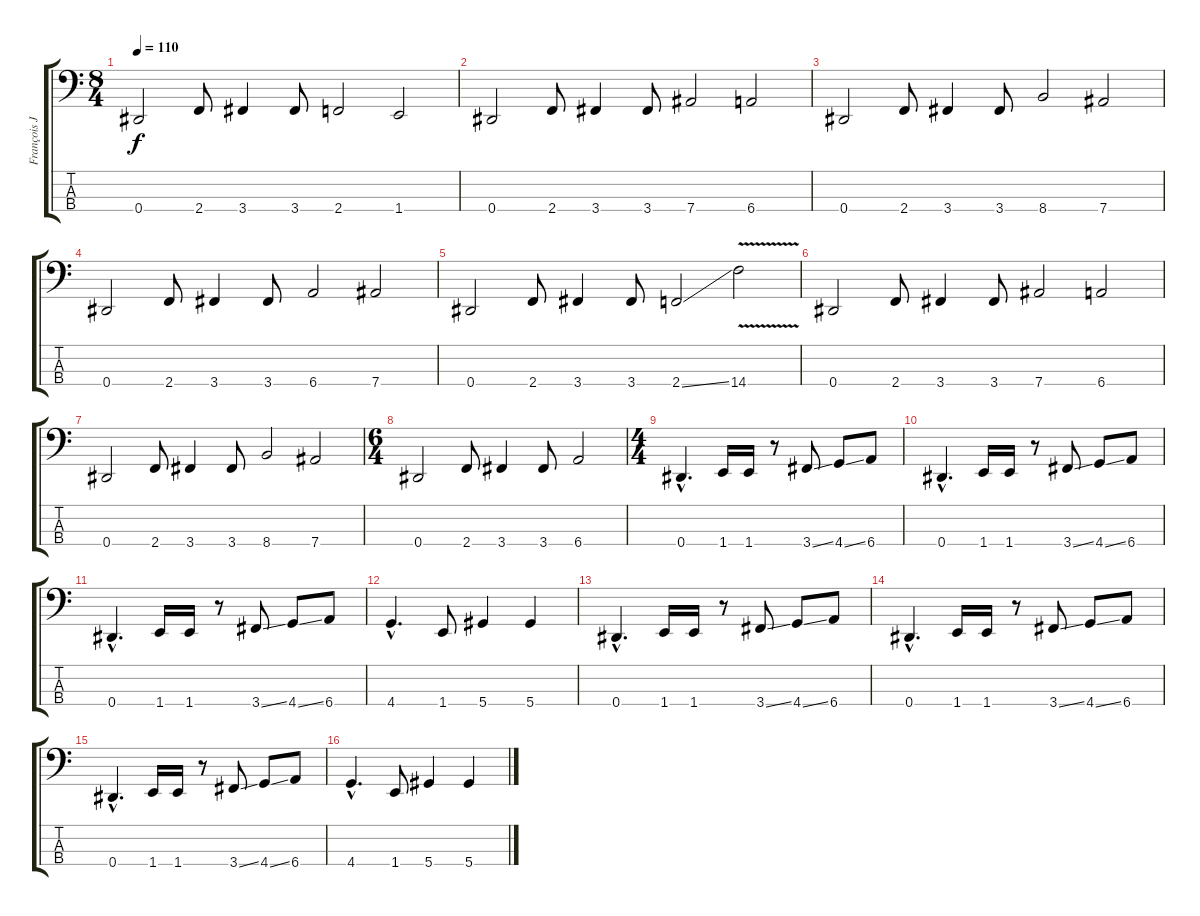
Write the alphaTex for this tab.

\track ("François Jamin" "François J") {instrument electricbasspick}
\staff {score tabs}
\tuning (Gb2 Db2 Ab1 Eb1) {hide}
\ts (8 4)
\tempo 110
\clef f4
\ks c
0.4.2{dy f instrument electricbasspick} 2.4.8 3.4.4 3.4.8 2.4.2 1.4.2 |
0.4.2 2.4.8 3.4.4 3.4.8 7.4.2 6.4.2 |
0.4.2 2.4.8 3.4.4 3.4.8 8.4.2 7.4.2 |
0.4.2 2.4.8 3.4.4 3.4.8 6.4.2 7.4.2 |
0.4.2 2.4.8 3.4.4 3.4.8 2.4{ss}.2 14.4{v}.2 |
0.4.2 2.4.8 3.4.4 3.4.8 7.4.2 6.4.2 |
0.4.2 2.4.8 3.4.4 3.4.8 8.4.2 7.4.2 |
\ts (6 4)
0.4.2 2.4.8 3.4.4 3.4.8 6.4.2 |
\ts (4 4)
0.4{hac}.4{d} 1.4.16 1.4.16 r.8 3.4{ss}.8 4.4{ss}.8 6.4.8 |
0.4{hac}.4{d} 1.4.16 1.4.16 r.8 3.4{ss}.8 4.4{ss}.8 6.4.8 |
0.4{hac}.4{d} 1.4.16 1.4.16 r.8 3.4{ss}.8 4.4{ss}.8 6.4.8 |
4.4{hac}.4{d} 1.4.8 5.4.4 5.4.4 |
0.4{hac}.4{d} 1.4.16 1.4.16 r.8 3.4{ss}.8 4.4{ss}.8 6.4.8 |
0.4{hac}.4{d} 1.4.16 1.4.16 r.8 3.4{ss}.8 4.4{ss}.8 6.4.8 |
0.4{hac}.4{d} 1.4.16 1.4.16 r.8 3.4{ss}.8 4.4{ss}.8 6.4.8 |
4.4{hac}.4{d} 1.4.8 5.4.4 5.4.4
